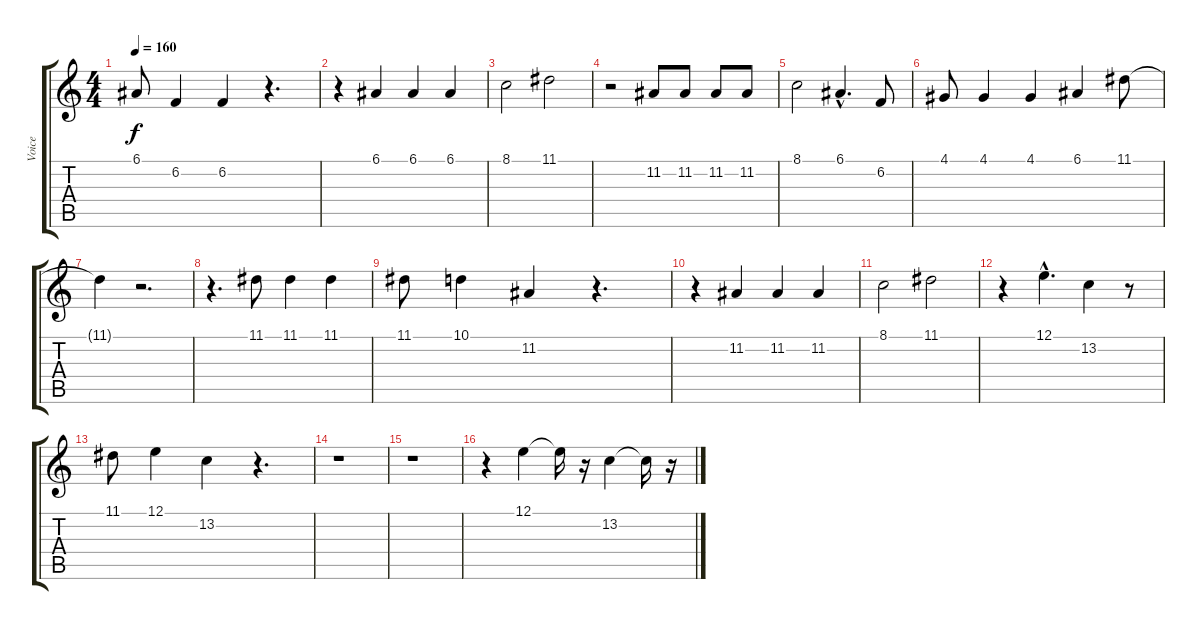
\track ("Voice" "Voice") {instrument voiceoohs}
\staff {score tabs}
\tuning (E4 B3 G3 D3 A2 E2) {hide}
\ts (4 4)
\tempo 160
\clef g2
\ks c
6.1.8{dy f} 6.2.4 6.2.4 r.4{d} |
r.4 6.1.4 6.1.4 6.1.4 |
8.1.2 11.1.2 |
r.2 11.2.8 11.2.8 11.2.8 11.2.8 |
8.1.2 6.1{hac}.4{d} 6.2.8 |
4.1.8 4.1.4 4.1.4 6.1.4 11.1.8 |
11.1{t}.4 r.2{d} |
r.4{d} 11.1.8 11.1.4 11.1.4 |
11.1.8 10.1.4 11.2.4 r.4{d} |
r.4 11.2.4 11.2.4 11.2.4 |
8.1.2 11.1.2 |
r.4 12.1{hac}.4{d} 13.2.4 r.8 |
11.1.8 12.1.4 13.2.4 r.4{d} |
r.1 |
r.1 |
r.4 12.1.4 12.1{t}.16 r.16 13.2.4 13.2{t}.16 r.16
